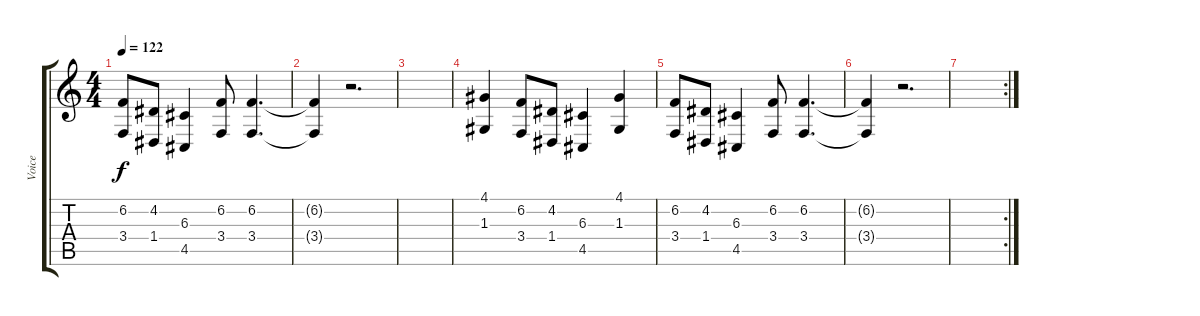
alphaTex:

\track ("Voice" "Voice") {instrument clarinet}
\staff {score tabs}
\tuning (E4 B3 G3 D3 A2 E2) {hide}
\ts (4 4)
\tempo 122
\clef g2
\ks c
(6.2 3.4).8{dy f} (4.2 1.4).8 (6.3 4.5).4 (6.2 3.4).8 (6.2 3.4).4{d} |
(6.2{t} 3.4{t}).4 r.2{d} |
|
(4.1 1.3).4 (6.2 3.4).8 (4.2 1.4).8 (6.3 4.5).4 (4.1 1.3).4 |
(6.2 3.4).8 (4.2 1.4).8 (6.3 4.5).4 (6.2 3.4).8 (6.2 3.4).4{d} |
(6.2{t} 3.4{t}).4 r.2{d} |
\rc 2
